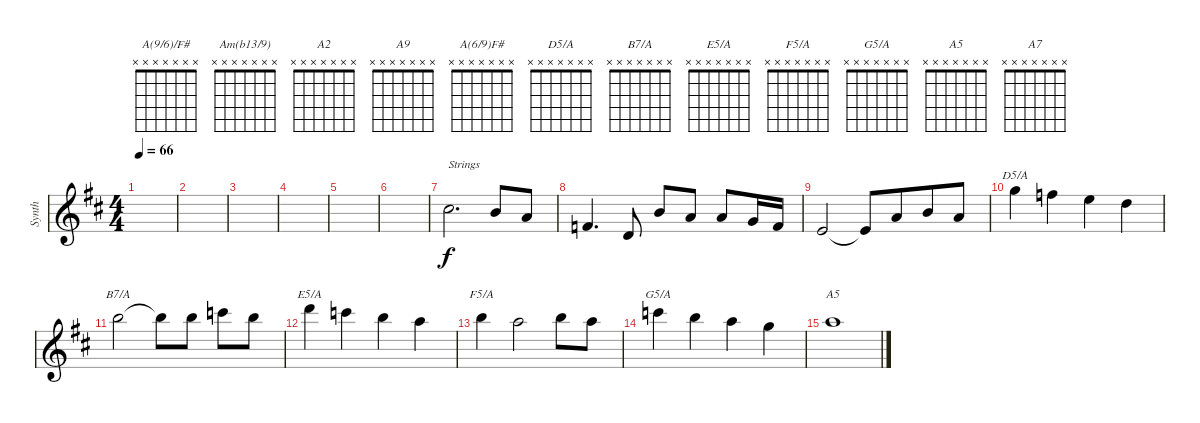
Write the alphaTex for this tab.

\track ("Synth" "Synth") {instrument pad4choir}
\staff {score}
\tuning (E5 B4 G4 D4 A3 E3 B2) {hide}
\chord ("A(9/6)/F#" x x x x x x x)
\chord ("Am(b13/9)" x x x x x x x)
\chord ("A2" x x x x x x x)
\chord ("A9" x x x x x x x)
\chord ("A(6/9)F#" x x x x x x x)
\chord ("D5/A" x x x x x x x)
\chord ("B7/A" x x x x x x x)
\chord ("E5/A" x x x x x x x)
\chord ("F5/A" x x x x x x x)
\chord ("G5/A" x x x x x x x)
\chord ("A5" x x x x x x x)
\chord ("A7" x x x x x x x)
\ts (4 4)
\tempo 66
\clef g2
\ks d
|
|
|
|
|
|
2.2.2{d txt "Strings" volume 13 instrument synthstrings1} 0.2.8 2.3.8 |
3.4.4{d} 0.4.8 0.2.8 2.3.8 2.3.8 0.3.16 3.4.16 |
2.4.2 2.4{t}.8 2.3.8{beam merge} 0.2.8 2.3.8 |
3.1.4{ch "D5/A"} 1.1.4 0.1.4 3.2.4 |
7.1.2{ch "B7/A"} 7.1{t}.8 7.1.8 8.1.8 7.1.8 |
10.1.4{ch "E5/A"} 8.1.4 7.1.4 5.1.4 |
7.1.4{ch "F5/A"} 5.1.2 7.1.8 5.1.8 |
8.1.4{ch "G5/A"} 7.1.4 5.1.4 3.1.4 |
5.1.1{ch "A5"}
